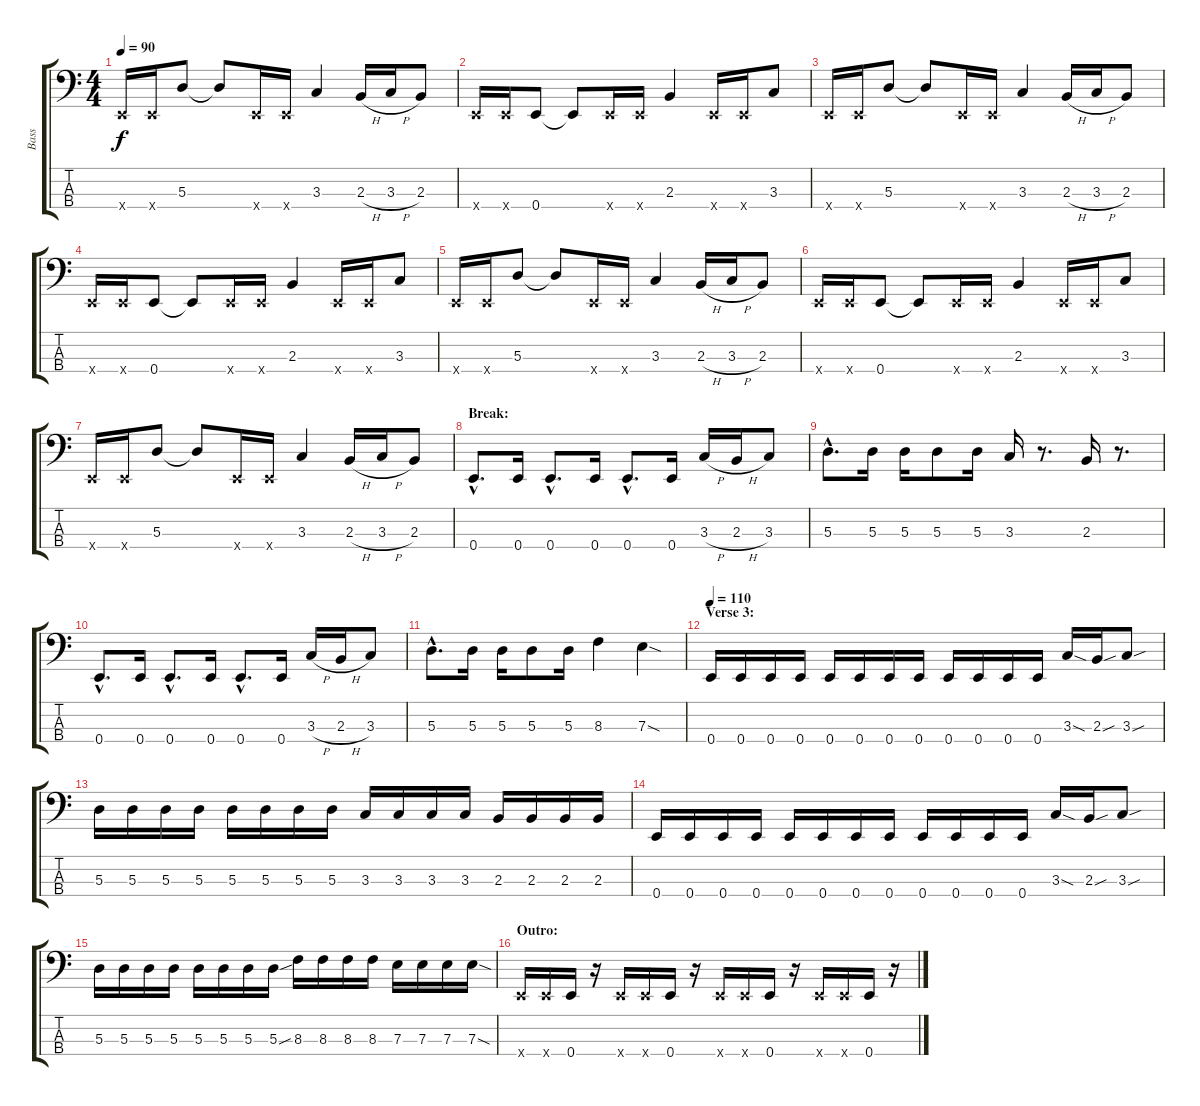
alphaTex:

\track ("Bass" "Bass") {instrument electricbasspick}
\staff {score tabs}
\tuning (G2 D2 A1 E1) {hide}
\ts (4 4)
\tempo 90
\clef f4
\ks c
0.4{x}.16{dy f} 0.4{x}.16 5.3.8 5.3{t}.8 0.4{x}.16 0.4{x}.16 3.3.4 2.3{h}.16 3.3{h}.16 2.3.8 |
0.4{x}.16 0.4{x}.16 0.4.8 0.4{t}.8 0.4{x}.16 0.4{x}.16 2.3.4 0.4{x}.16 0.4{x}.16 3.3.8 |
0.4{x}.16 0.4{x}.16 5.3.8 5.3{t}.8 0.4{x}.16 0.4{x}.16 3.3.4 2.3{h}.16 3.3{h}.16 2.3.8 |
0.4{x}.16 0.4{x}.16 0.4.8 0.4{t}.8 0.4{x}.16 0.4{x}.16 2.3.4 0.4{x}.16 0.4{x}.16 3.3.8 |
0.4{x}.16 0.4{x}.16 5.3.8 5.3{t}.8 0.4{x}.16 0.4{x}.16 3.3.4 2.3{h}.16 3.3{h}.16 2.3.8 |
0.4{x}.16 0.4{x}.16 0.4.8 0.4{t}.8 0.4{x}.16 0.4{x}.16 2.3.4 0.4{x}.16 0.4{x}.16 3.3.8 |
0.4{x}.16 0.4{x}.16 5.3.8 5.3{t}.8 0.4{x}.16 0.4{x}.16 3.3.4 2.3{h}.16 3.3{h}.16 2.3.8 |
\section ("" "Break:")
0.4{hac}.8{d} 0.4.16 0.4{hac}.8{d} 0.4.16 0.4{hac}.8{d} 0.4.16 3.3{h}.16 2.3{h}.16 3.3.8 |
5.3{hac}.8{d} 5.3.16 5.3.16 5.3.8 5.3.16 3.3.16 r.8{d} 2.3.16 r.8{d} |
0.4{hac}.8{d} 0.4.16 0.4{hac}.8{d} 0.4.16 0.4{hac}.8{d} 0.4.16 3.3{h}.16 2.3{h}.16 3.3.8 |
5.3{hac}.8{d} 5.3.16 5.3.16 5.3.8 5.3.16 8.3.4 7.3{sod}.4 |
\section ("" "Verse 3:")
\tempo 110
0.4.16 0.4.16 0.4.16 0.4.16 0.4.16 0.4.16 0.4.16 0.4.16 0.4.16 0.4.16 0.4.16 0.4.16 3.3{sod}.16 2.3{sou}.16 3.3{sou}.8 |
5.3.16 5.3.16 5.3.16 5.3.16 5.3.16 5.3.16 5.3.16 5.3.16 3.3.16 3.3.16 3.3.16 3.3.16 2.3.16 2.3.16 2.3.16 2.3.16 |
0.4.16 0.4.16 0.4.16 0.4.16 0.4.16 0.4.16 0.4.16 0.4.16 0.4.16 0.4.16 0.4.16 0.4.16 3.3{sod}.16 2.3{sou}.16 3.3{sou}.8 |
5.3.16 5.3.16 5.3.16 5.3.16 5.3.16 5.3.16 5.3.16 5.3{sou}.16 8.3.16 8.3.16 8.3.16 8.3.16 7.3.16 7.3.16 7.3.16 7.3{sod}.16 |
\section ("" "Outro:")
0.4{x}.16 0.4{x}.16 0.4.16 r.16 0.4{x}.16 0.4{x}.16 0.4.16 r.16 0.4{x}.16 0.4{x}.16 0.4.16 r.16 0.4{x}.16 0.4{x}.16 0.4.16 r.16
